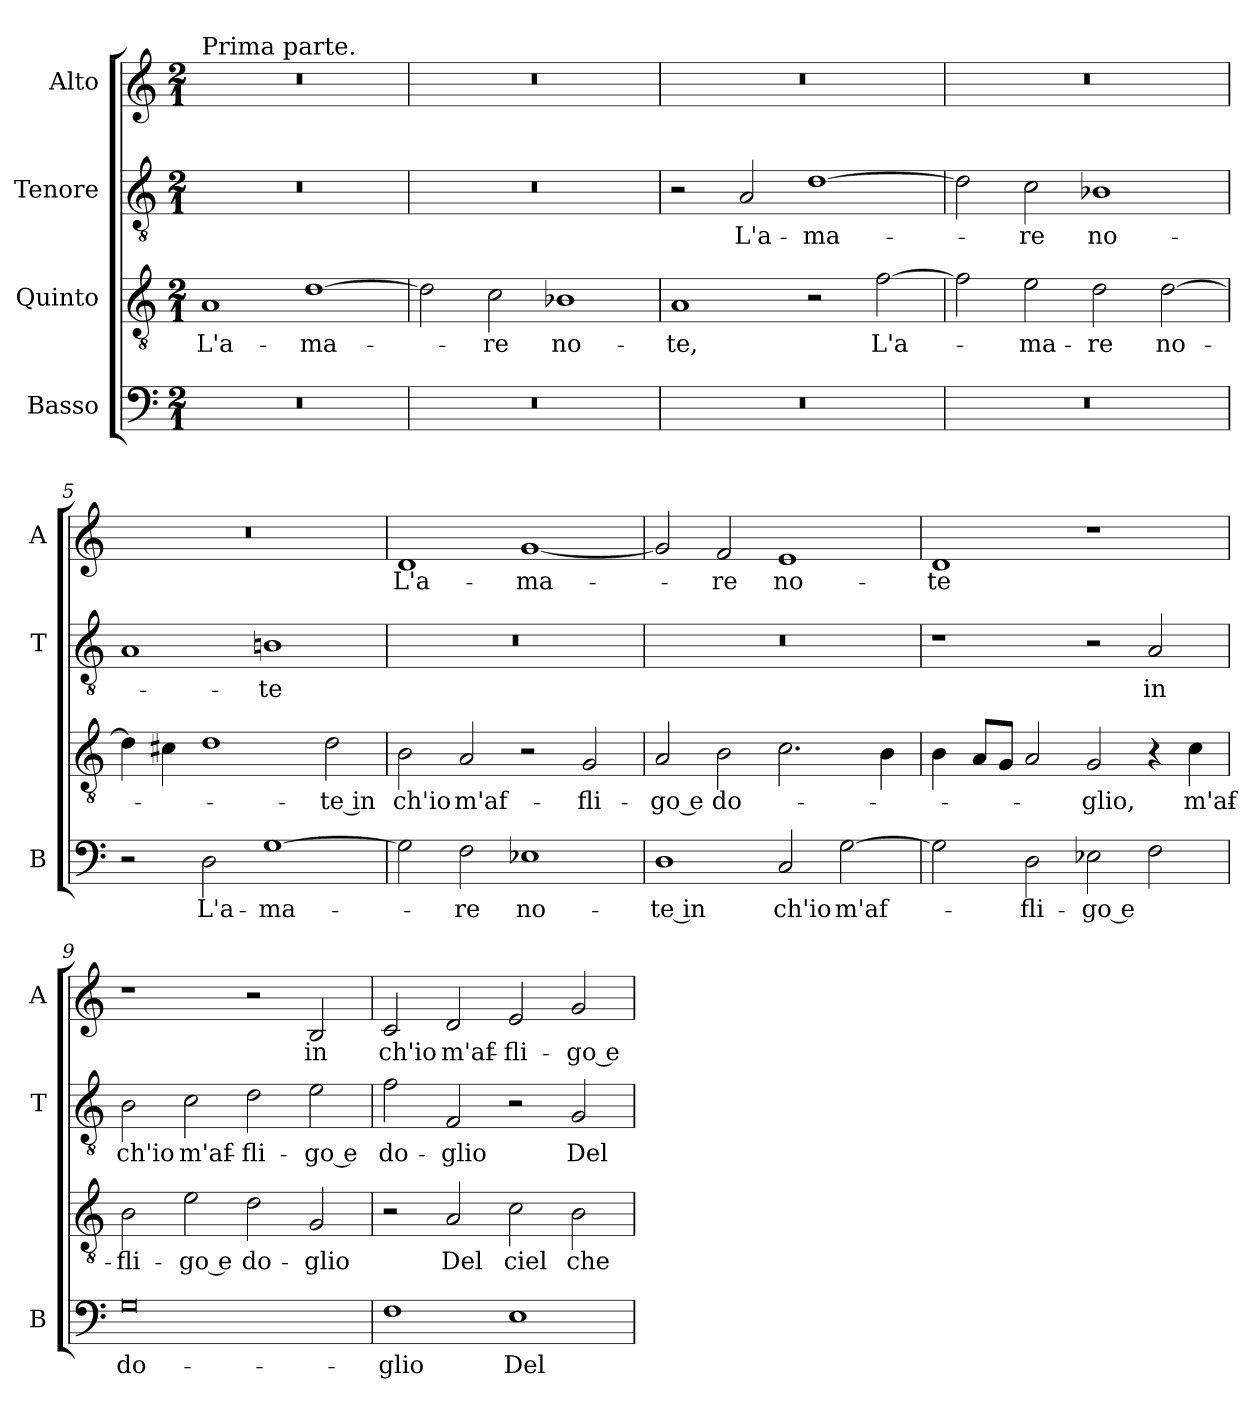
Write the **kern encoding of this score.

**kern	**text	**kern	**text	**kern	**text	**kern	**text
*part4	*part4	*part3	*part3	*part2	*part2	*part1	*part1
*staff4	*staff4	*staff3	*staff3	*staff2	*staff2	*staff1	*staff1
*I"Basso	*	*I"Quinto	*	*I"Tenore	*	*I"Alto	*
*I'B	*	*	*	*I'T	*	*I'A	*
*clefF4	*	*clefGv2	*	*clefGv2	*	*clefG2	*
*k[]	*	*k[]	*	*k[]	*	*k[]	*
*C:	*	*C:	*	*C:	*	*C:	*
*M2/1	*	*M2/1	*	*M2/1	*	*M2/1	*
=1	=1	=1	=1	=1	=1	=1	=1
!	!	!	!	!	!	!LO:TX:a:t=Prima parte.	!
0r	.	1A	L'a-	0r	.	0r	.
.	.	[1d	-ma-	.	.	.	.
=2	=2	=2	=2	=2	=2	=2	=2
0r	.	2d]	.	0r	.	0r	.
.	.	2c	-re	.	.	.	.
.	.	1B-X	no-	.	.	.	.
=3	=3	=3	=3	=3	=3	=3	=3
0r	.	1A	-te,	2r	.	0r	.
.	.	.	.	2A	L'a-	.	.
.	.	2r	.	[1d	-ma-	.	.
.	.	[2f	L'a-	.	.	.	.
=4	=4	=4	=4	=4	=4	=4	=4
0r	.	2f]	.	2d]	.	0r	.
.	.	2e	-ma-	2c	-re	.	.
.	.	2d	-re	1B-X	no-	.	.
.	.	[2d	no-	.	.	.	.
=5	=5	=5	=5	=5	=5	=5	=5
2r	.	4d]	.	1A	.	0r	.
.	.	4c#X	.	.	.	.	.
2D	L'a-	1d	.	.	.	.	.
[1G	-ma-	.	.	1Bn	-te	.	.
.	.	2d	-te in	.	.	.	.
=6	=6	=6	=6	=6	=6	=6	=6
2G]	.	2B	ch'io	0r	.	1d	L'a-
2F	-re	2A	m'af-	.	.	.	.
1E-X	no-	2r	.	.	.	[1g	-ma-
.	.	2G	-fli-	.	.	.	.
=7	=7	=7	=7	=7	=7	=7	=7
1D	-te in	2A	-go e	0r	.	2g]	.
.	.	2B	do-	.	.	2f	-re
2C	ch'io	2.c	.	.	.	1e	no-
[2G	m'af-	.	.	.	.	.	.
.	.	4B	.	.	.	.	.
=8	=8	=8	=8	=8	=8	=8	=8
2G]	.	4B	.	1r	.	1d	-te
.	.	8AL	.	.	.	.	.
.	.	8GJ	.	.	.	.	.
2D	-fli-	2A	.	.	.	.	.
2E-X	-go e	2G	-glio,	2r	.	1r	.
2F	.	4r	.	2A	in	.	.
.	.	4c	m'af-	.	.	.	.
=9	=9	=9	=9	=9	=9	=9	=9
0G	do-	2B	-fli-	2B	ch'io	1r	.
.	.	2e	-go e	2c	m'af-	.	.
.	.	2d	do-	2d	-fli-	2r	.
.	.	2G	-glio	2e	-go e	2B	in
=10	=10	=10	=10	=10	=10	=10	=10
1F	-glio	2r	.	2f	do-	2c	ch'io
.	.	2A	Del	2F	-glio	2d	m'af-
1E	Del	2c	ciel	2r	.	2e	-fli-
.	.	2B	che	2G	Del	2g	-go e
=	=	=	=	=	=	=	=
*-	*-	*-	*-	*-	*-	*-	*-
